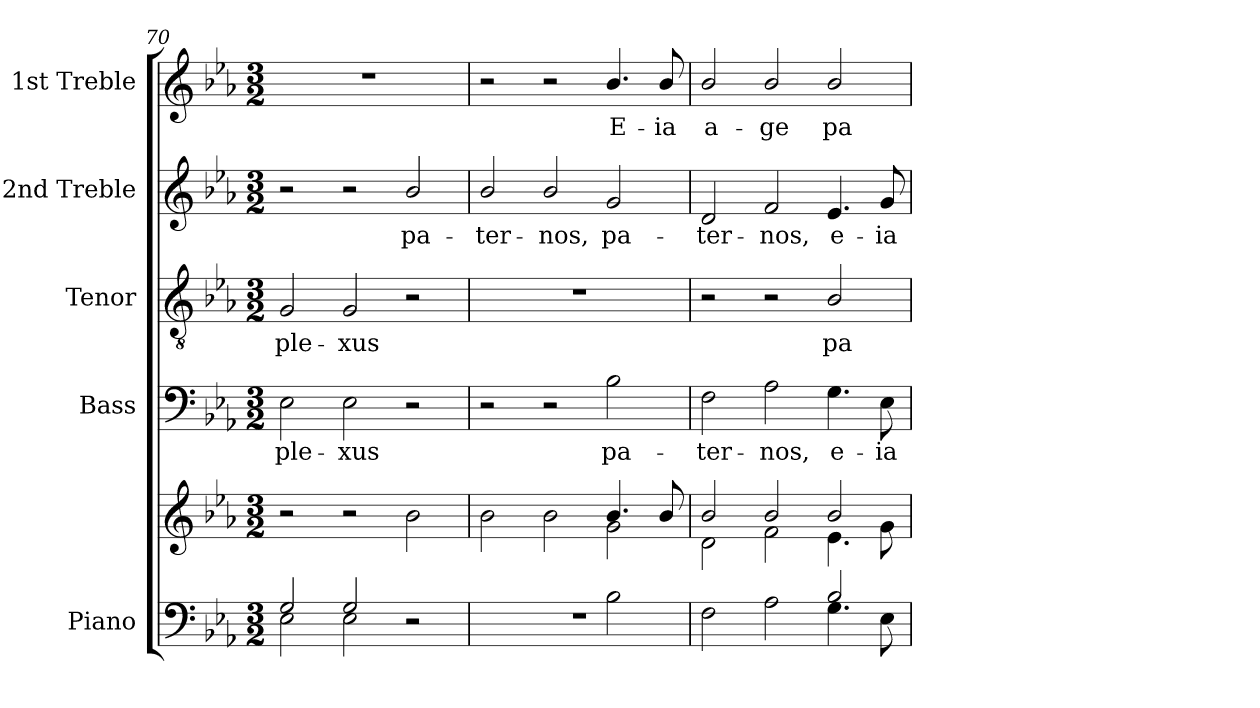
**kern	**kern	**kern	**text	**kern	**text	**kern	**text	**kern	**text
*part5	*part5	*part4	*part4	*part3	*part3	*part2	*part2	*part1	*part1
*staff6	*staff5	*staff4	*staff4	*staff3	*staff3	*staff2	*staff2	*staff1	*staff1
*I"Piano	*	*I"Bass	*	*I"Tenor	*	*I"2nd Treble	*	*I"1st Treble	*
*I'Pno.	*	*I'B.	*	*I'T.	*	*	*	*I'S.	*
!!LO:PB:g=z
*clefF4	*clefG2	*clefF4	*	*clefGv2	*	*clefG2	*	*clefG2	*
*	*	*	*	*ITrd7c12	*	*	*	*	*
*k[b-e-a-]	*k[b-e-a-]	*k[b-e-a-]	*	*k[b-e-a-]	*	*k[b-e-a-]	*	*k[b-e-a-]	*
*c:	*c:	*c:	*	*c:	*	*c:	*	*c:	*
*M3/2	*M3/2	*M3/2	*	*M3/2	*	*M3/2	*	*M3/2	*
=70	=70	=70	=70	=70	=70	=70	=70	=70	=70
*^	*	*	*	*	*	*	*	*	*
!	!	!	!	!LO:LY:b:color=#000000	!	!	!	!	!	!
!	!	!	!	!	!	!LO:LY:b:color=#000000	!	!	!LO:N:vis=1	!
2Gi/	2E-i\	2r	2E-i\	-ple-	2GGi/	-ple-	2r	.	1.r	.
!	!	!	!	!LO:LY:b:color=#000000	!	!	!	!	!	!
!	!	!	!	!	!	!LO:LY:b:color=#000000	!	!	!	!
2Gi/	2E-i\	2r	2E-i\	-xus	2GGi/	-xus	2r	.	.	.
!	!	!	!	!	!	!	!	!LO:LY:b:color=#000000	!	!
2r	2ryy	2b-i\	2r	.	2r	.	2b-i/	pa-	.	.
=71	=71	=71	=71	=71	=71	=71	=71	=71	=71	=71
!LO:N:vis=1	!	!	!	!	!LO:N:vis=1	!	!	!	!	!
*	*	*^	*	*	*	*	*	*	*	*
!	!	!	!	!	!	!	!	!	!LO:LY:b:color=#000000	!	!
1.r	2ryy	2ryy	2b-i\	2r	.	1.r	.	2b-i/	-ter-	2r	.
!	!	!	!	!	!	!	!	!	!LO:LY:b:color=#000000	!	!
.	2ryy	2ryy	2b-i\	2r	.	.	.	2b-i/	-nos,	2r	.
!	!	!	!	!	!LO:LY:b:color=#000000	!	!	!	!	!	!
!	!	!	!	!	!	!	!	!	!LO:LY:b:color=#000000	!	!
!	!	!	!	!	!	!	!	!	!	!	!LO:LY:b:color=#000000
.	2B-i\	4.b-i/	2gi\	2B-i\	pa-	.	.	2gi/	pa-	4.b-i/	E-
!	!	!	!	!	!	!	!	!	!	!	!LO:LY:b:color=#000000
.	.	8b-i/	.	.	.	.	.	.	.	8b-i/	-ia
=72	=72	=72	=72	=72	=72	=72	=72	=72	=72	=72	=72
!	!	!	!	!	!LO:LY:b:color=#000000	!	!	!	!	!	!
!	!	!	!	!	!	!	!	!	!LO:LY:b:color=#000000	!	!
!	!	!	!	!	!	!	!	!	!	!	!LO:LY:b:color=#000000
2ryy	2Fi\	2b-i/	2di\	2Fi\	-ter-	2r	.	2di/	-ter-	2b-i/	a-
!	!	!	!	!	!LO:LY:b:color=#000000	!	!	!	!	!	!
!	!	!	!	!	!	!	!	!	!LO:LY:b:color=#000000	!	!
!	!	!	!	!	!	!	!	!	!	!	!LO:LY:b:color=#000000
2ryy	2A-i\	2b-i/	2fi\	2A-i\	-nos,	2r	.	2fi/	-nos,	2b-i/	-ge
!	!	!	!	!	!LO:LY:b:color=#000000	!	!	!	!	!	!
!	!	!	!	!	!	!	!LO:LY:b:color=#000000	!	!	!	!
!	!	!	!	!	!	!	!	!	!LO:LY:b:color=#000000	!	!
!	!	!	!	!	!	!	!	!	!	!	!LO:LY:b:color=#000000
2B-i/	4.Gi\	2b-i/	4.e-i\	4.Gi\	e-	2BB-i/	pa-	4.e-i/	e-	2b-i/	pa-
!	!	!	!	!	!LO:LY:b:color=#000000	!	!	!	!	!	!
!	!	!	!	!	!	!	!	!	!LO:LY:b:color=#000000	!	!
.	8E-i\	.	8gi\	8E-i\	-ia	.	.	8gi/	-ia	.	.
*v	*v	*	*	*	*	*	*	*	*	*	*
*	*v	*v	*	*	*	*	*	*	*	*
=	=	=	=	=	=	=	=	=	=
*-	*-	*-	*-	*-	*-	*-	*-	*-	*-
